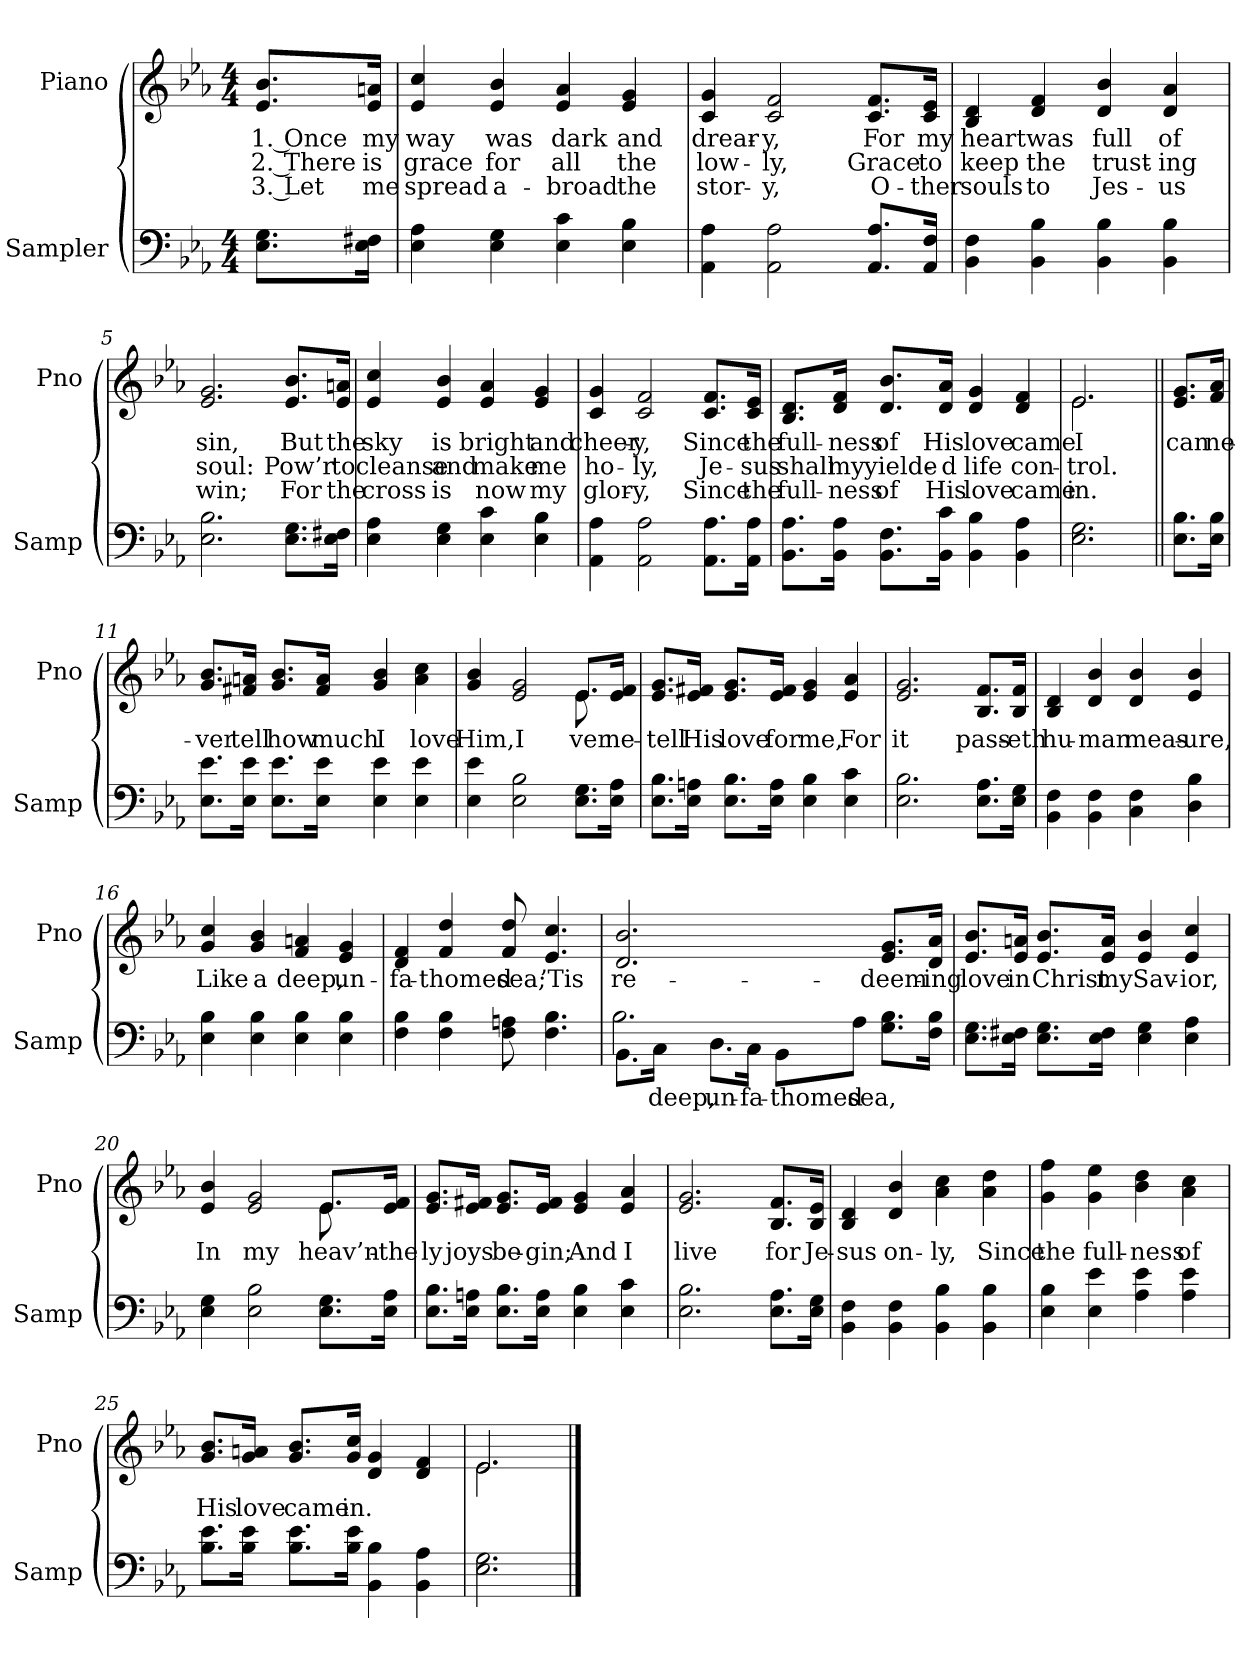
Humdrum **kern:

**kern	**text	**kern	**text	**text	**text
*part2	*part2	*part1	*part1	*part1	*part1
*staff2	*staff2	*staff1	*staff1	*staff1	*staff1
*I"Sampler	*	*I"Piano	*	*	*
*I'Samp	*	*I'Pno	*	*	*
*clefF4	*	*clefG2	*	*	*
*k[b-e-a-]	*	*k[b-e-a-]	*	*	*
*E-:	*	*E-:	*	*	*
*M4/4	*	*M4/4	*	*	*
=1	=1	=1	=1	=1	=1
8.E-\ 8.G\L	.	8.e-/ 8.b-/L	1. Once	2. There	3. Let
16E-\ 16F#X\Jk	.	16e-/ 16an/Jk	my	is	me
=2	=2	=2	=2	=2	=2
4E- 4A-	.	4e- 4cc	way	grace	spread
4E- 4G	.	4e- 4b-	was	for	a-
4E- 4c	.	4e- 4a-	dark	all	-broad
4E- 4B-	.	4e- 4g	and	the	the
=3	=3	=3	=3	=3	=3
4AA- 4A-	.	4c 4g	drear-	low-	stor-
2AA- 2A-	.	2c 2f	-y,	-ly,	-y,
8.AA-/ 8.A-/L	.	8.c/ 8.f/L	For	Grace	O-
16AA-/ 16F/Jk	.	16c/ 16e-/Jk	my	to	-ther
=4	=4	=4	=4	=4	=4
4BB- 4F	.	4B- 4d	heart	keep	souls
4BB- 4B-	.	4d 4f	was	the	to
4BB- 4B-	.	4d 4b-	full	trust-	Jes-
4BB- 4B-	.	4d 4a-	of	-ing	-us
=5	=5	=5	=5	=5	=5
2.E- 2.B-	.	2.e- 2.g	sin,	soul:	win;
8.E-\ 8.G\L	.	8.e-/ 8.b-/L	But	Pow’r	For
16E-\ 16F#X\Jk	.	16e-/ 16an/Jk	the	to	the
=6	=6	=6	=6	=6	=6
4E- 4A-	.	4e- 4cc	sky	cleanse	cross
4E- 4G	.	4e- 4b-	is	and	is
4E- 4c	.	4e- 4a-	bright	make	now
4E- 4B-	.	4e- 4g	and	me	my
=7	=7	=7	=7	=7	=7
4AA- 4A-	.	4c 4g	cheer-	ho-	glor-
2AA- 2A-	.	2c 2f	-y,	-ly,	-y,
8.AA-\ 8.A-\L	.	8.c/ 8.f/L	Since	Je-	Since
16AA-\ 16A-\Jk	.	16c/ 16e-/Jk	the	-sus	the
=8	=8	=8	=8	=8	=8
8.BB-\ 8.A-\L	.	8.B-/ 8.d/L	full-	shall	full-
16BB-\ 16A-\Jk	.	16d/ 16f/Jk	-ness	my	-ness
8.BB-\ 8.F\L	.	8.d/ 8.b-/L	of	yielde-	of
16BB-\ 16c\Jk	.	16d/ 16a-/Jk	His	-d	His
4BB- 4B-	.	4d 4g	love	life	love
4BB- 4A-	.	4d 4f	came	con-	came
=9	=9	=9	=9	=9	=9
*	*	*^	*	*	*
2.E- 2.G	.	2.e-/	2.e-	I	-trol.	in.
=10||	=10||	=10||	=10||	=10||	=10||	=10||
!	!	!LO:TX:t=Refrain	!	!	!	!
*	*	*v	*v	*	*	*
8.E-\ 8.B-\L	.	8.e-/ 8.g/L	can	.	.
16E-\ 16B-\Jk	.	16f/ 16a-/Jk	ne-	.	.
=11	=11	=11	=11	=11	=11
8.E-\ 8.e-\L	.	8.g/ 8.b-/L	-ver	.	.
16E-\ 16e-\Jk	.	16f#X/ 16an/Jk	tell	.	.
8.E-\ 8.e-\L	.	8.g/ 8.b-/L	how	.	.
16E-\ 16e-\Jk	.	16f#/ 16a/Jk	much	.	.
4E- 4e-	.	4g 4b-	I	.	.
4E- 4e-	.	4a 4cc	love	.	.
=12	=12	=12	=12	=12	=12
*	*	*^	*	*	*
4E- 4e-	.	4g 4b-	2.ryy	Him,	.	.
2E- 2B-	.	2e- 2g	.	I	.	.
8.E-\ 8.G\L	.	8.e-/L	8.e-	-ver	.	.
16E-\ 16A-\Jk	.	16e-/ 16f/Jk	16ryy	ne-	.	.
*	*	*v	*v	*	*	*
=13	=13	=13	=13	=13	=13
8.E-\ 8.B-\L	.	8.e-/ 8.g/L	tell	.	.
16E-\ 16An\Jk	.	16e-/ 16f#X/Jk	His	.	.
8.E-\ 8.B-\L	.	8.e-/ 8.g/L	love	.	.
16E-\ 16A\Jk	.	16e-/ 16f#/Jk	for	.	.
4E- 4B-	.	4e- 4g	me,	.	.
4E- 4c	.	4e- 4a-	For	.	.
=14	=14	=14	=14	=14	=14
2.E- 2.B-	.	2.e- 2.g	it	.	.
8.E-\ 8.A-\L	.	8.B-/ 8.f/L	pass-	.	.
16E-\ 16G\Jk	.	16B-/ 16f/Jk	-eth	.	.
=15	=15	=15	=15	=15	=15
4BB- 4F	.	4B- 4d	hu-	.	.
4BB- 4F	.	4d 4b-	-man	.	.
4C 4F	.	4d 4b-	meas-	.	.
4D 4B-	.	4e- 4b-	-ure,	.	.
=16	=16	=16	=16	=16	=16
4E- 4B-	.	4g 4cc	Like	.	.
4E- 4B-	.	4g 4b-	a	.	.
4E- 4B-	.	4f 4an	deep,	.	.
4E- 4B-	.	4e- 4g	un-	.	.
=17	=17	=17	=17	=17	=17
4F 4B-	.	4d 4f	-fa-	.	.
4F 4B-	.	4f 4dd	-thomed	.	.
8F 8An	.	8f 8dd	sea;	.	.
4.F 4.B-	.	4.e- 4.cc	’Tis	.	.
=18	=18	=18	=18	=18	=18
*^	*	*	*	*	*
8.BB-\L	2.B-	.	2.d 2.b-	re-	.	.
16C\Jk	.	deep,	.	.	.	.
8.D\L	.	un-	.	.	.	.
16C\Jk	.	-fa-	.	.	.	.
8BB-\L	.	-thomed	.	.	.	.
8A-\J	.	sea,	.	.	.	.
8.G\ 8.B-\L	4ryy	.	8.e-/ 8.g/L	-deem-	.	.
16F\ 16B-\Jk	.	.	16d/ 16a-/Jk	-ing	.	.
*v	*v	*	*	*	*	*
=19	=19	=19	=19	=19	=19
8.E-\ 8.G\L	.	8.e-/ 8.b-/L	love	.	.
16E-\ 16F#X\Jk	.	16e-/ 16an/Jk	in	.	.
8.E-\ 8.G\L	.	8.e-/ 8.b-/L	Christ	.	.
16E-\ 16F#\Jk	.	16e-/ 16a/Jk	my	.	.
4E- 4G	.	4e- 4b-	Sav-	.	.
4E- 4A-	.	4e- 4cc	-ior,	.	.
=20	=20	=20	=20	=20	=20
*	*	*^	*	*	*
4E- 4G	.	4e- 4b-	2.ryy	In	.	.
2E- 2B-	.	2e- 2g	.	my	.	.
8.E-\ 8.G\L	.	8.e-/L	8.e-	heav’n-	.	.
16E-\ 16A-\Jk	.	16e-/ 16f/Jk	16ryy	the	.	.
*	*	*v	*v	*	*	*
=21	=21	=21	=21	=21	=21
8.E-\ 8.B-\L	.	8.e-/ 8.g/L	-ly	.	.
16E-\ 16An\Jk	.	16e-/ 16f#X/Jk	joys	.	.
8.E-\ 8.B-\L	.	8.e-/ 8.g/L	be-	.	.
16E-\ 16A\Jk	.	16e-/ 16f#/Jk	-gin;	.	.
4E- 4B-	.	4e- 4g	And	.	.
4E- 4c	.	4e- 4a-	I	.	.
=22	=22	=22	=22	=22	=22
2.E- 2.B-	.	2.e- 2.g	live	.	.
8.E-\ 8.A-\L	.	8.B-/ 8.f/L	for	.	.
16E-\ 16G\Jk	.	16B-/ 16e-/Jk	Je-	.	.
=23	=23	=23	=23	=23	=23
4BB- 4F	.	4B- 4d	-sus	.	.
4BB- 4F	.	4d 4b-	on-	.	.
4BB- 4B-	.	4a- 4cc	-ly,	.	.
4BB- 4B-	.	4a- 4dd	Since	.	.
=24	=24	=24	=24	=24	=24
4E- 4B-	.	4g 4ff	the	.	.
4E- 4e-	.	4g 4ee-	full-	.	.
4A- 4e-	.	4b- 4dd	-ness	.	.
4A- 4e-	.	4a- 4cc	of	.	.
=25	=25	=25	=25	=25	=25
8.B-\ 8.e-\L	.	8.g/ 8.b-/L	His	.	.
16B-\ 16e-\Jk	.	16g/ 16an/Jk	love	.	.
8.B-\ 8.e-\L	.	8.g/ 8.b-/L	came	.	.
16B-\ 16e-\Jk	.	16g/ 16cc/Jk	in.	.	.
4BB- 4B-	.	4d 4g	.	.	.
4BB- 4A-	.	4d 4f	.	.	.
=26	=26	=26	=26	=26	=26
*	*	*^	*	*	*
2.E- 2.G	.	2.e-/	2.e-	.	.	.
*	*	*v	*v	*	*	*
==	==	==	==	==	==
*-	*-	*-	*-	*-	*-
